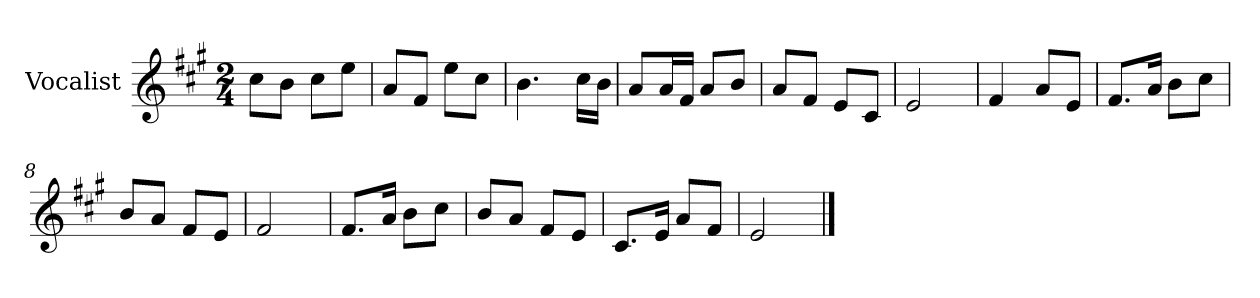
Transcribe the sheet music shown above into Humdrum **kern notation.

**kern
*part1
*staff1
*I"Vocalist
*k[f#c#g#]
*A:
*M2/4
=
8cc#L
8bJ
8cc#L
8eeJ
=1
8aL
8f#J
8eeL
8cc#J
=2
4.b
16cc#LL
16bJJ
=3
8aL
16aL
16f#JJ
8aL
8bJ
=4
8aL
8f#J
8eL
8c#J
=5
2e
=6
4f#
8aL
8eJ
=7
8.f#L
16aJk
8bL
8cc#J
=8
8bL
8aJ
8f#L
8eJ
=9
2f#
=10
8.f#L
16aJk
8bL
8cc#J
=11
8bL
8aJ
8f#L
8eJ
=12
8.c#L
16eJk
8aL
8f#J
=13
2e
==
*-
